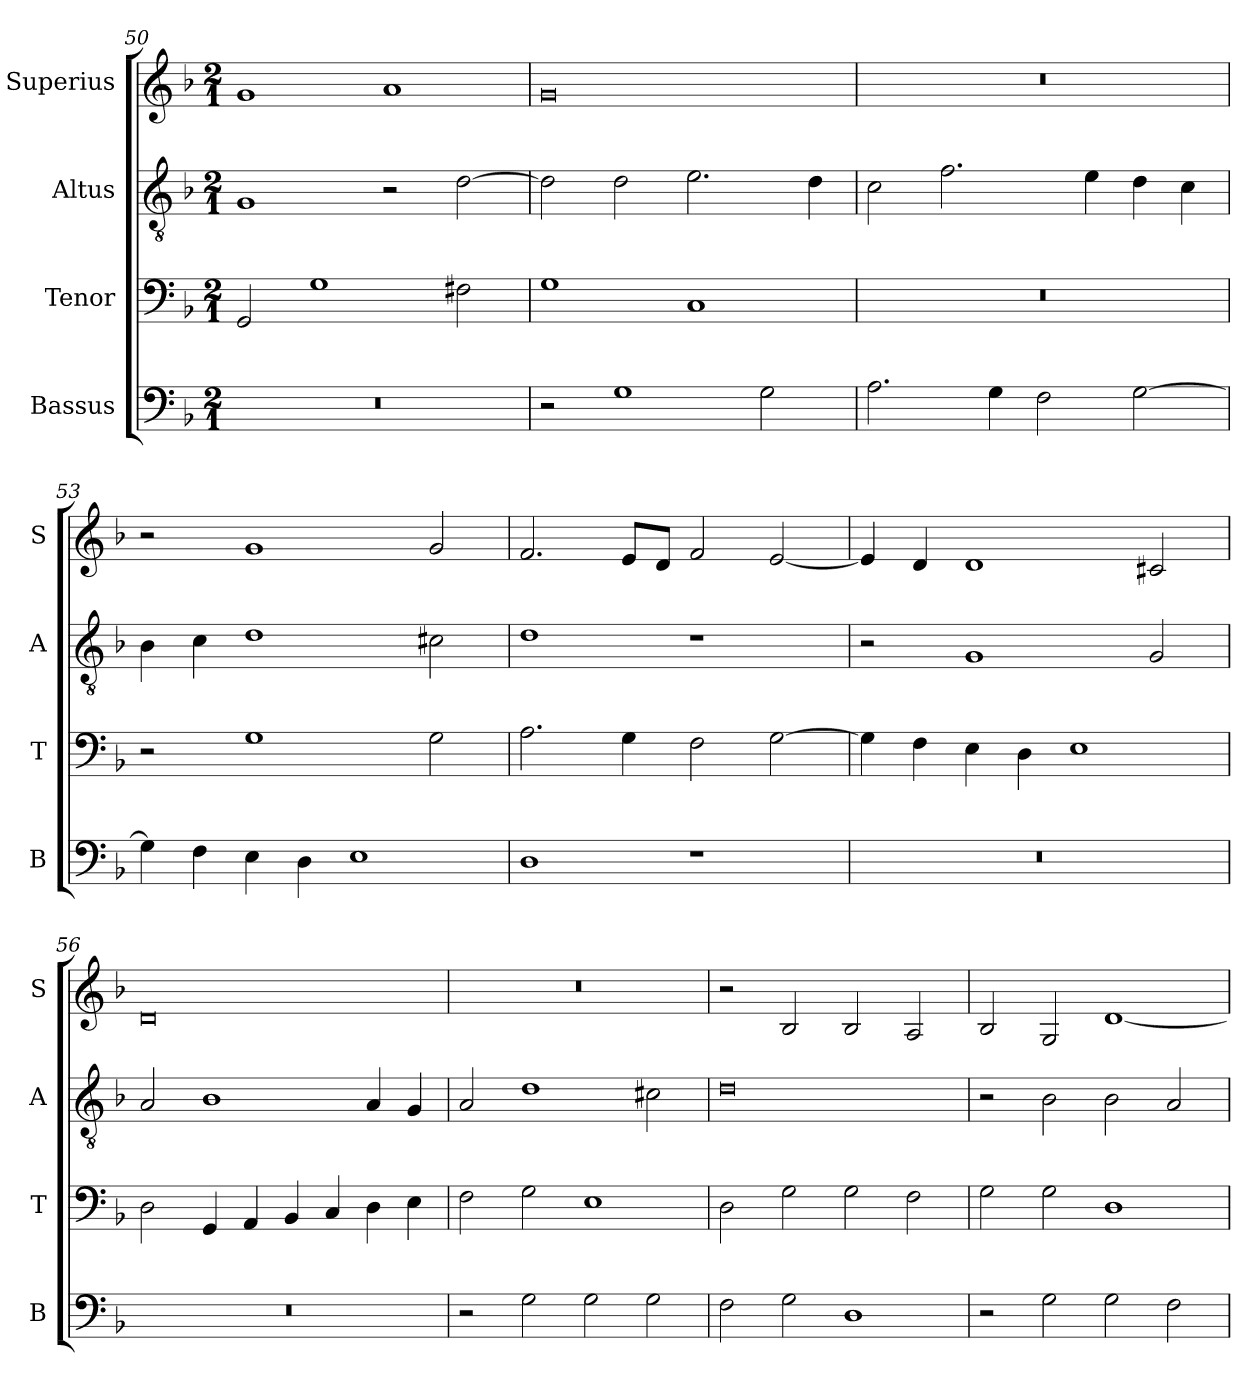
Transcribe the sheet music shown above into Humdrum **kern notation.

**kern	**kern	**kern	**kern
*part4	*part3	*part2	*part1
*staff4	*staff3	*staff2	*staff1
*I"Bassus	*I"Tenor	*I"Altus	*I"Superius
*I'B	*I'T	*I'A	*I'S
*clefF4	*clefF4	*clefGv2	*clefG2
*k[b-]	*k[b-]	*k[b-]	*k[b-]
*F:	*F:	*F:	*F:
*M2/1	*M2/1	*M2/1	*M2/1
=50	=50	=50	=50
0r	2GG	1G	1g
.	1G	.	.
.	.	2r	1a
.	2F#X	[2d	.
=51	=51	=51	=51
2r	1G	2d]	0g
1G	.	2d	.
.	1C	2.e	.
2G	.	.	.
.	.	4d	.
=52	=52	=52	=52
2.A	0r	2c	0r
.	.	2.f	.
4G	.	.	.
2F	.	.	.
.	.	4e	.
[2G	.	4d	.
.	.	4c	.
=53	=53	=53	=53
4G]	2r	4B-	2r
4F	.	4c	.
4E	1G	1d	1g
4D	.	.	.
1E	.	.	.
.	2G	2c#X	2g
=54	=54	=54	=54
1D	2.A	1d	2.f
.	4G	.	8eL
.	.	.	8dJ
1r	2F	1r	2f
.	[2G	.	[2e
=55	=55	=55	=55
0r	4G]	2r	4e]
.	4F	.	4d
.	4E	1G	1d
.	4D	.	.
.	1E	.	.
.	.	2G	2c#X
=56	=56	=56	=56
0r	2D	2A	0d
.	4GG	1B-	.
.	4AA	.	.
.	4BB-	.	.
.	4C	.	.
.	4D	4A	.
.	4E	4G	.
=57	=57	=57	=57
2r	2F	2A	0r
2G	2G	1d	.
2G	1E	.	.
2G	.	2c#X	.
=58	=58	=58	=58
2F	2D	0d	2r
2G	2G	.	2B-
1D	2G	.	2B-
.	2F	.	2A
=59	=59	=59	=59
2r	2G	2r	2B-
2G	2G	2B-	2G
2G	1D	2B-	[1d
2F	.	2A	.
=	=	=	=
*-	*-	*-	*-
